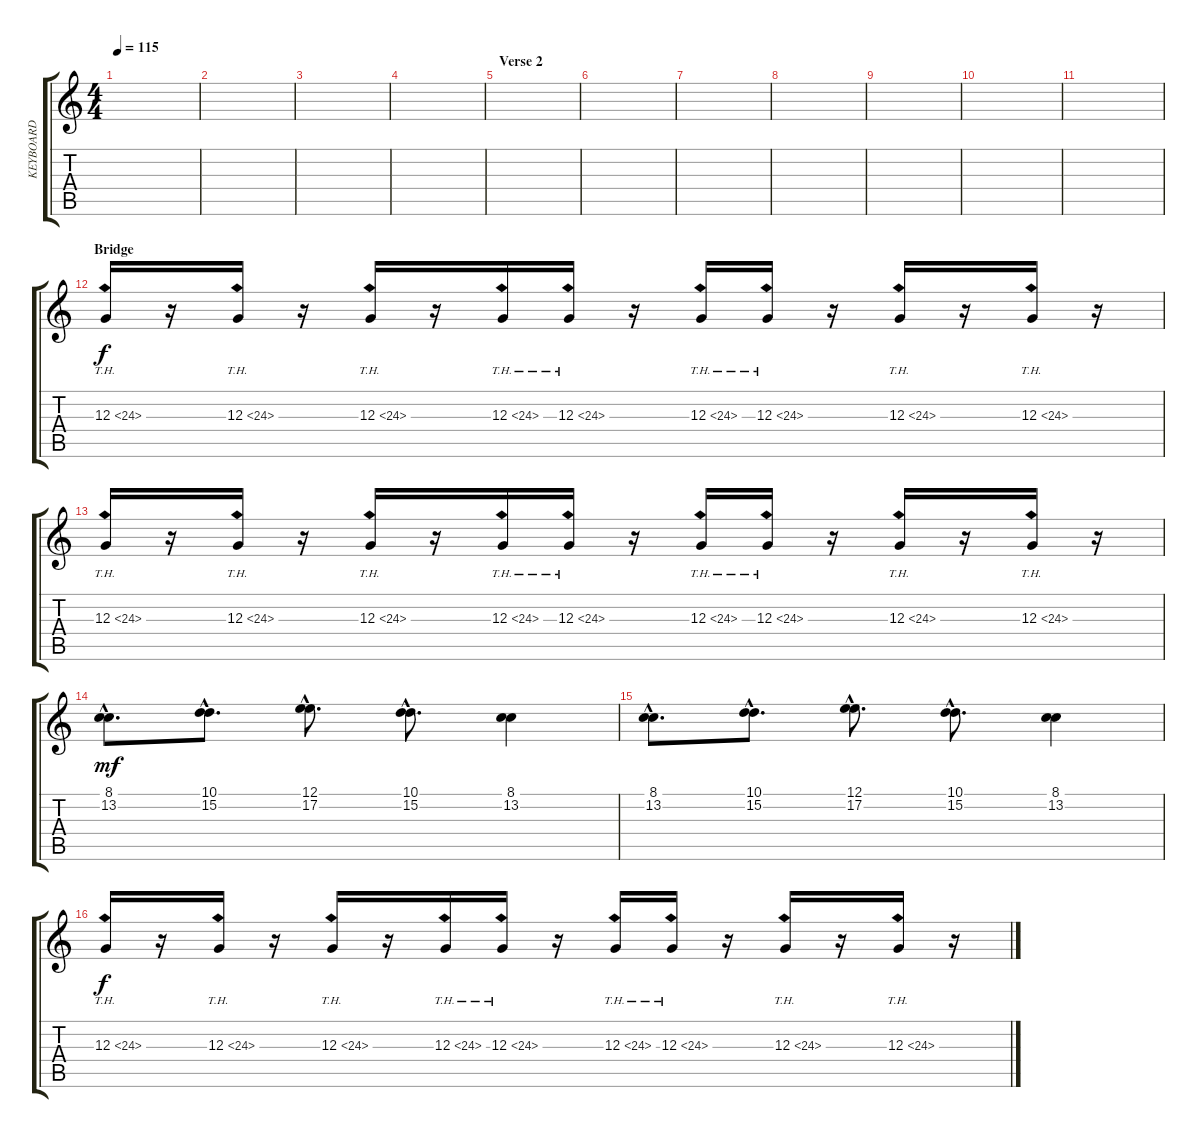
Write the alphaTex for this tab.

\track ("KEYBOARD" "KEYBOARD") {instrument ocarina}
\staff {score tabs}
\tuning (E4 B3 G3 D3 A2 E2) {hide}
\ts (4 4)
\tempo 115
\clef g2
\ks c
|
|
|
|
\section ("" "Verse 2")
|
|
|
|
|
|
|
\section ("" "Bridge")
12.3{th 12}.16 r.16 12.3{th 12}.16 r.16 12.3{th 12}.16 r.16 12.3{th 12}.16 12.3{th 12}.16 r.16 12.3{th 12}.16 12.3{th 12}.16 r.16 12.3{th 12}.16 r.16 12.3{th 12}.16 r.16 |
12.3{th 12}.16 r.16 12.3{th 12}.16 r.16 12.3{th 12}.16 r.16 12.3{th 12}.16 12.3{th 12}.16 r.16 12.3{th 12}.16 12.3{th 12}.16 r.16 12.3{th 12}.16 r.16 12.3{th 12}.16 r.16 |
(8.1{hac} 13.2{hac}).8{d dy mf} (10.1{hac} 15.2{hac}).8{d} (12.1{hac} 17.2{hac}).8{d} (10.1{hac} 15.2{hac}).8{d} (8.1 13.2).4 |
(8.1{hac} 13.2{hac}).8{d} (10.1{hac} 15.2{hac}).8{d} (12.1{hac} 17.2{hac}).8{d} (10.1{hac} 15.2{hac}).8{d} (8.1 13.2).4 |
12.3{th 12}.16{dy f} r.16 12.3{th 12}.16 r.16 12.3{th 12}.16 r.16 12.3{th 12}.16 12.3{th 12}.16 r.16 12.3{th 12}.16 12.3{th 12}.16 r.16 12.3{th 12}.16 r.16 12.3{th 12}.16 r.16
